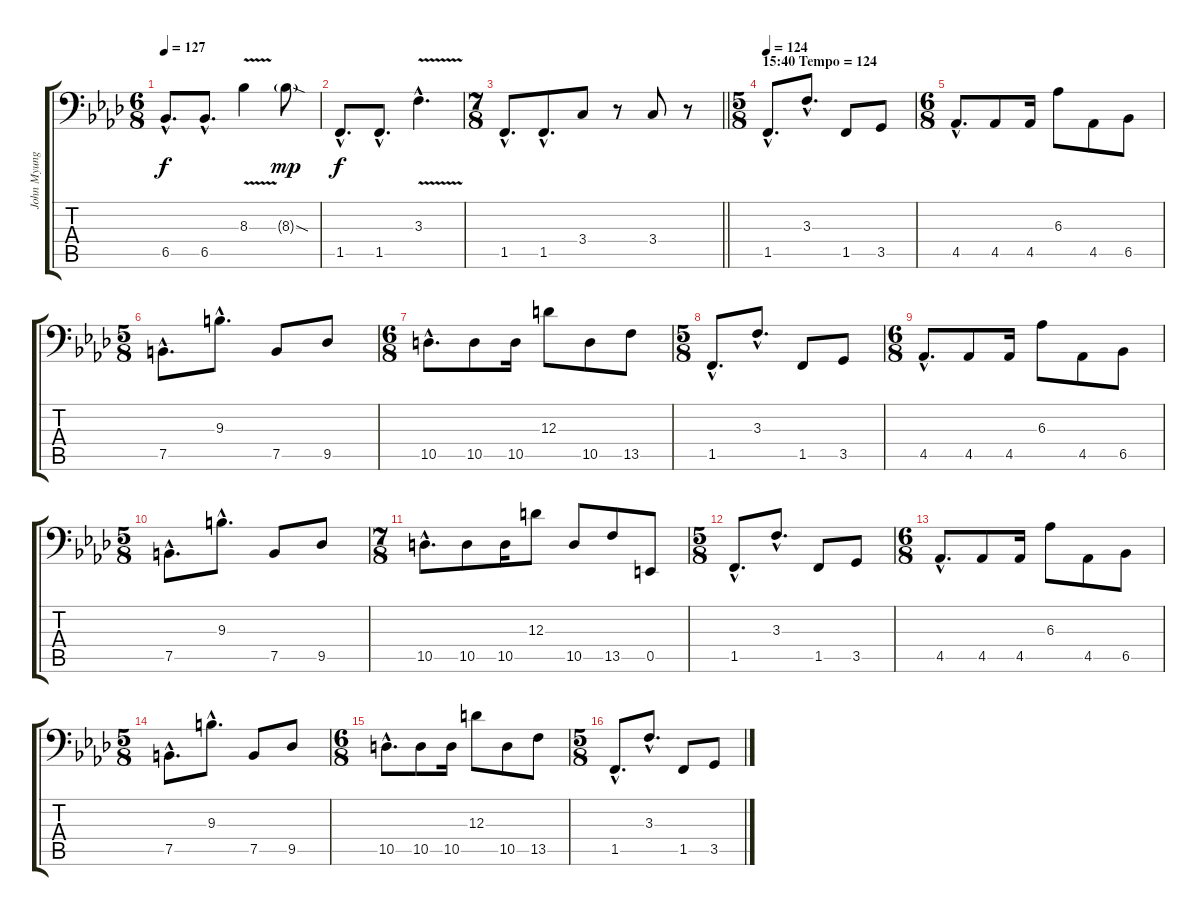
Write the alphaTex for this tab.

\track ("John Myung - Bass" "John Myung") {instrument electricbassfinger}
\staff {score tabs}
\tuning (C3 G2 D2 A1 E1 B0) {hide}
\ts (6 8)
\tempo 127
\clef f4
\ks ab
6.5{hac}.8{d dy f} 6.5{hac}.8{d} 8.3{v}.4 8.3{sod g}.8{dy mp} |
1.5{hac}.8{d dy f} 1.5{hac}.8{d} 3.3{v hac}.4{d} |
\ts (7 8)
\barLineRight lightlight
1.5{hac}.8{d} 1.5{hac}.8{d} 3.4.8 r.8 3.4.8 r.8 |
\ts (5 8)
\section ("" "15:40 Tempo = 124")
\tempo 124
1.5{hac}.8{d volume 16} 3.3{hac}.8{d} 1.5.8 3.5.8 |
\ts (6 8)
4.5{hac}.8{d} 4.5.8 4.5.16 6.3.8 4.5.8 6.5.8 |
\ts (5 8)
7.5{hac}.8{d} 9.3{hac}.8{d} 7.5.8 9.5.8 |
\ts (6 8)
10.5{hac}.8{d} 10.5.8 10.5.16 12.3.8 10.5.8 13.5.8 |
\ts (5 8)
1.5{hac}.8{d} 3.3{hac}.8{d} 1.5.8 3.5.8 |
\ts (6 8)
4.5{hac}.8{d} 4.5.8 4.5.16 6.3.8 4.5.8 6.5.8 |
\ts (5 8)
7.5{hac}.8{d} 9.3{hac}.8{d} 7.5.8 9.5.8 |
\ts (7 8)
10.5{hac}.8{d} 10.5.8 10.5.16 12.3.8 10.5.8 13.5.8 0.5.8 |
\ts (5 8)
1.5{hac}.8{d} 3.3{hac}.8{d} 1.5.8 3.5.8 |
\ts (6 8)
4.5{hac}.8{d} 4.5.8 4.5.16 6.3.8 4.5.8 6.5.8 |
\ts (5 8)
7.5{hac}.8{d} 9.3{hac}.8{d} 7.5.8 9.5.8 |
\ts (6 8)
10.5{hac}.8{d} 10.5.8 10.5.16 12.3.8 10.5.8 13.5.8 |
\ts (5 8)
1.5{hac}.8{d} 3.3{hac}.8{d} 1.5.8 3.5.8
